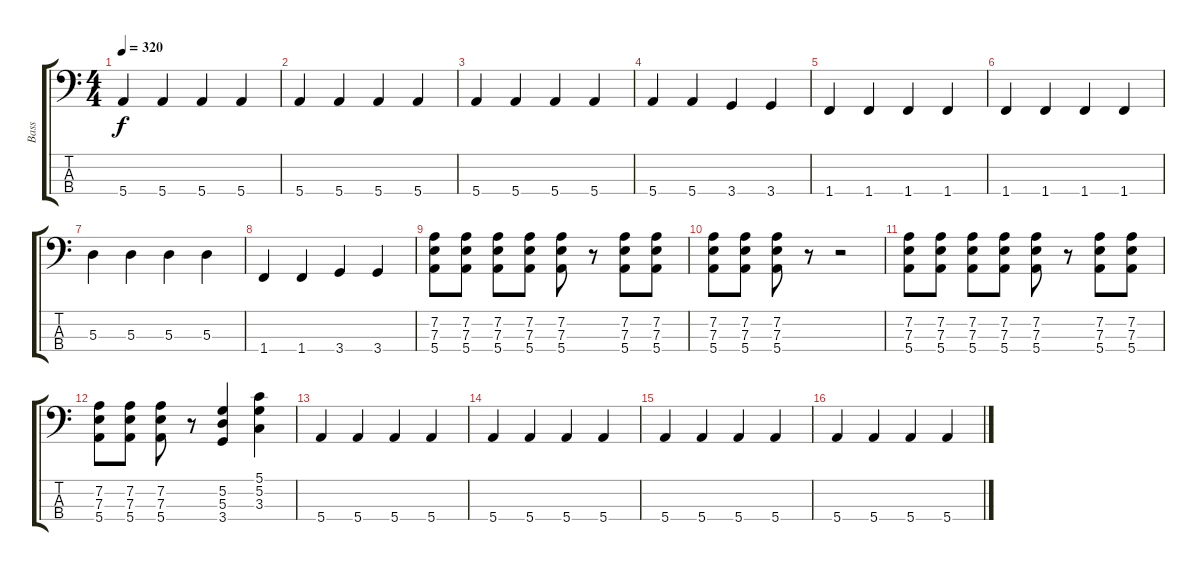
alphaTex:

\track ("Bass" "Bass") {instrument electricbasspick}
\staff {score tabs}
\tuning (G2 D2 A1 E1) {hide}
\ts (4 4)
\tempo 320
\clef f4
\ks c
5.4.4{dy f} 5.4.4 5.4.4 5.4.4 |
5.4.4 5.4.4 5.4.4 5.4.4 |
5.4.4 5.4.4 5.4.4 5.4.4 |
5.4.4 5.4.4 3.4.4 3.4.4 |
1.4.4 1.4.4 1.4.4 1.4.4 |
1.4.4 1.4.4 1.4.4 1.4.4 |
5.3.4 5.3.4 5.3.4 5.3.4 |
1.4.4 1.4.4 3.4.4 3.4.4 |
(7.2 7.3 5.4).8 (7.2 7.3 5.4).8 (7.2 7.3 5.4).8 (7.2 7.3 5.4).8 (7.2 7.3 5.4).8 r.8 (7.2 7.3 5.4).8 (7.2 7.3 5.4).8 |
(7.2 7.3 5.4).8 (7.2 7.3 5.4).8 (7.2 7.3 5.4).8 r.8 r.2 |
(7.2 7.3 5.4).8 (7.2 7.3 5.4).8 (7.2 7.3 5.4).8 (7.2 7.3 5.4).8 (7.2 7.3 5.4).8 r.8 (7.2 7.3 5.4).8 (7.2 7.3 5.4).8 |
(7.2 7.3 5.4).8 (7.2 7.3 5.4).8 (7.2 7.3 5.4).8 r.8 (5.2 5.3 3.4).4 (5.1 5.2 3.3).4 |
5.4.4 5.4.4 5.4.4 5.4.4 |
5.4.4 5.4.4 5.4.4 5.4.4 |
5.4.4 5.4.4 5.4.4 5.4.4 |
5.4.4 5.4.4 5.4.4 5.4.4
